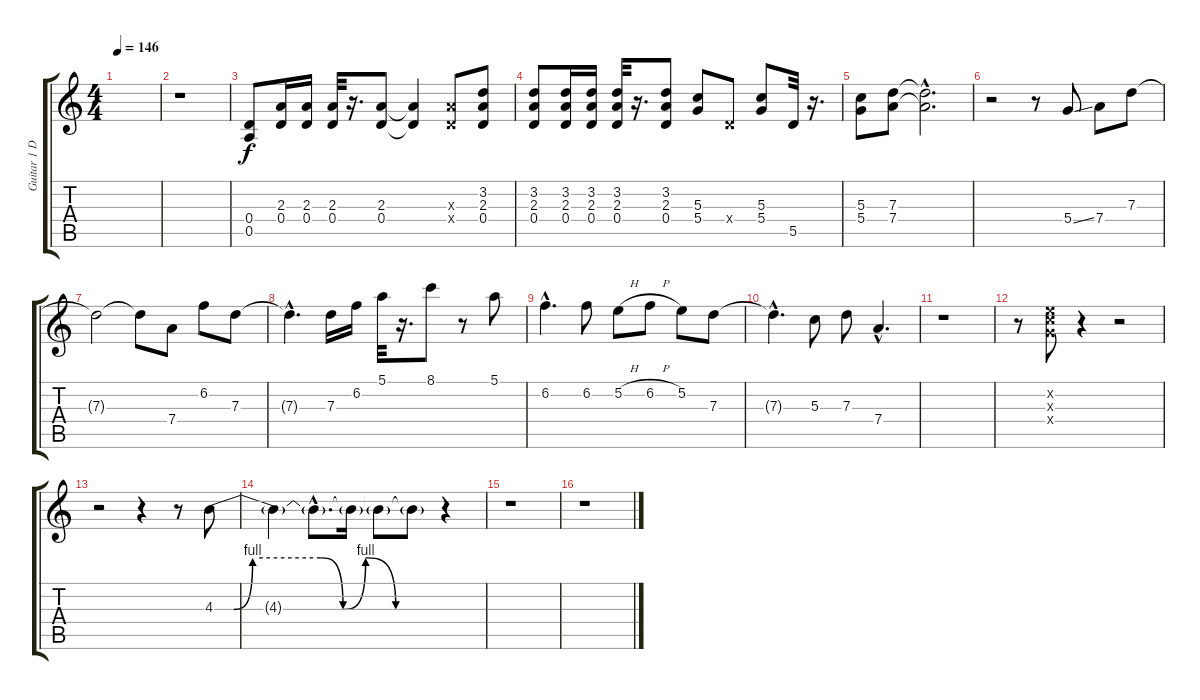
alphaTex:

\track ("Guitar 1 Doubled" "Guitar 1 D") {instrument electricguitarjazz}
\staff {score tabs}
\tuning (E4 B3 G3 D3 A2 E2) {hide}
\ts (4 4)
\tempo 146
\clef g2
\ks c
|
r.1 |
(0.4 0.5).8 (2.3 0.4).16 (2.3 0.4).16 (2.3 0.4).32 r.16{d} (2.3 0.4).8 (2.3{t} 0.4{t}).4 (2.3{x} 0.4{x}).8 (3.2 2.3 0.4).8 |
(3.2 2.3 0.4).8 (3.2 2.3 0.4).16 (3.2 2.3 0.4).16 (3.2 2.3 0.4).32 r.16{d} (3.2 2.3 0.4).8 (5.3 5.4).8 0.4{x}.8 (5.3 5.4).8 5.5.32 r.16{d} |
(5.3 5.4).8 (7.3 7.4).8 (7.3{hac t} 7.4{hac t}).2{d} |
r.2 r.8 5.4{ss}.8 7.4.8 7.3.8 |
7.3{t}.2 7.3{t}.8 7.4.8 6.2.8 7.3.8 |
7.3{hac t}.4{d} 7.3.16 6.2.16 5.1.32 r.16{d} 8.1.8 r.8 5.1.8 |
6.2{hac}.4{d} 6.2.8 5.2{h}.8 6.2{h}.8 5.2.8 7.3.8 |
7.3{hac t}.4{d} 5.3.8 7.3.8 7.4{hac}.4{d} |
r.1 |
r.8 (5.2{x} 5.3{x} 5.4{x}).8 r.4 r.2 |
r.2 r.4 r.8 4.3{be (custom 0 0 5 0 10 4 28 4 34 0 40 4 48 0 60 0)}.8 |
4.3{t}.4{dy f} 4.3{hac t}.8{d} 4.3{t}.16 4.3{t}.8 4.3{t}.8 r.4 |
r.1 |
r.1
